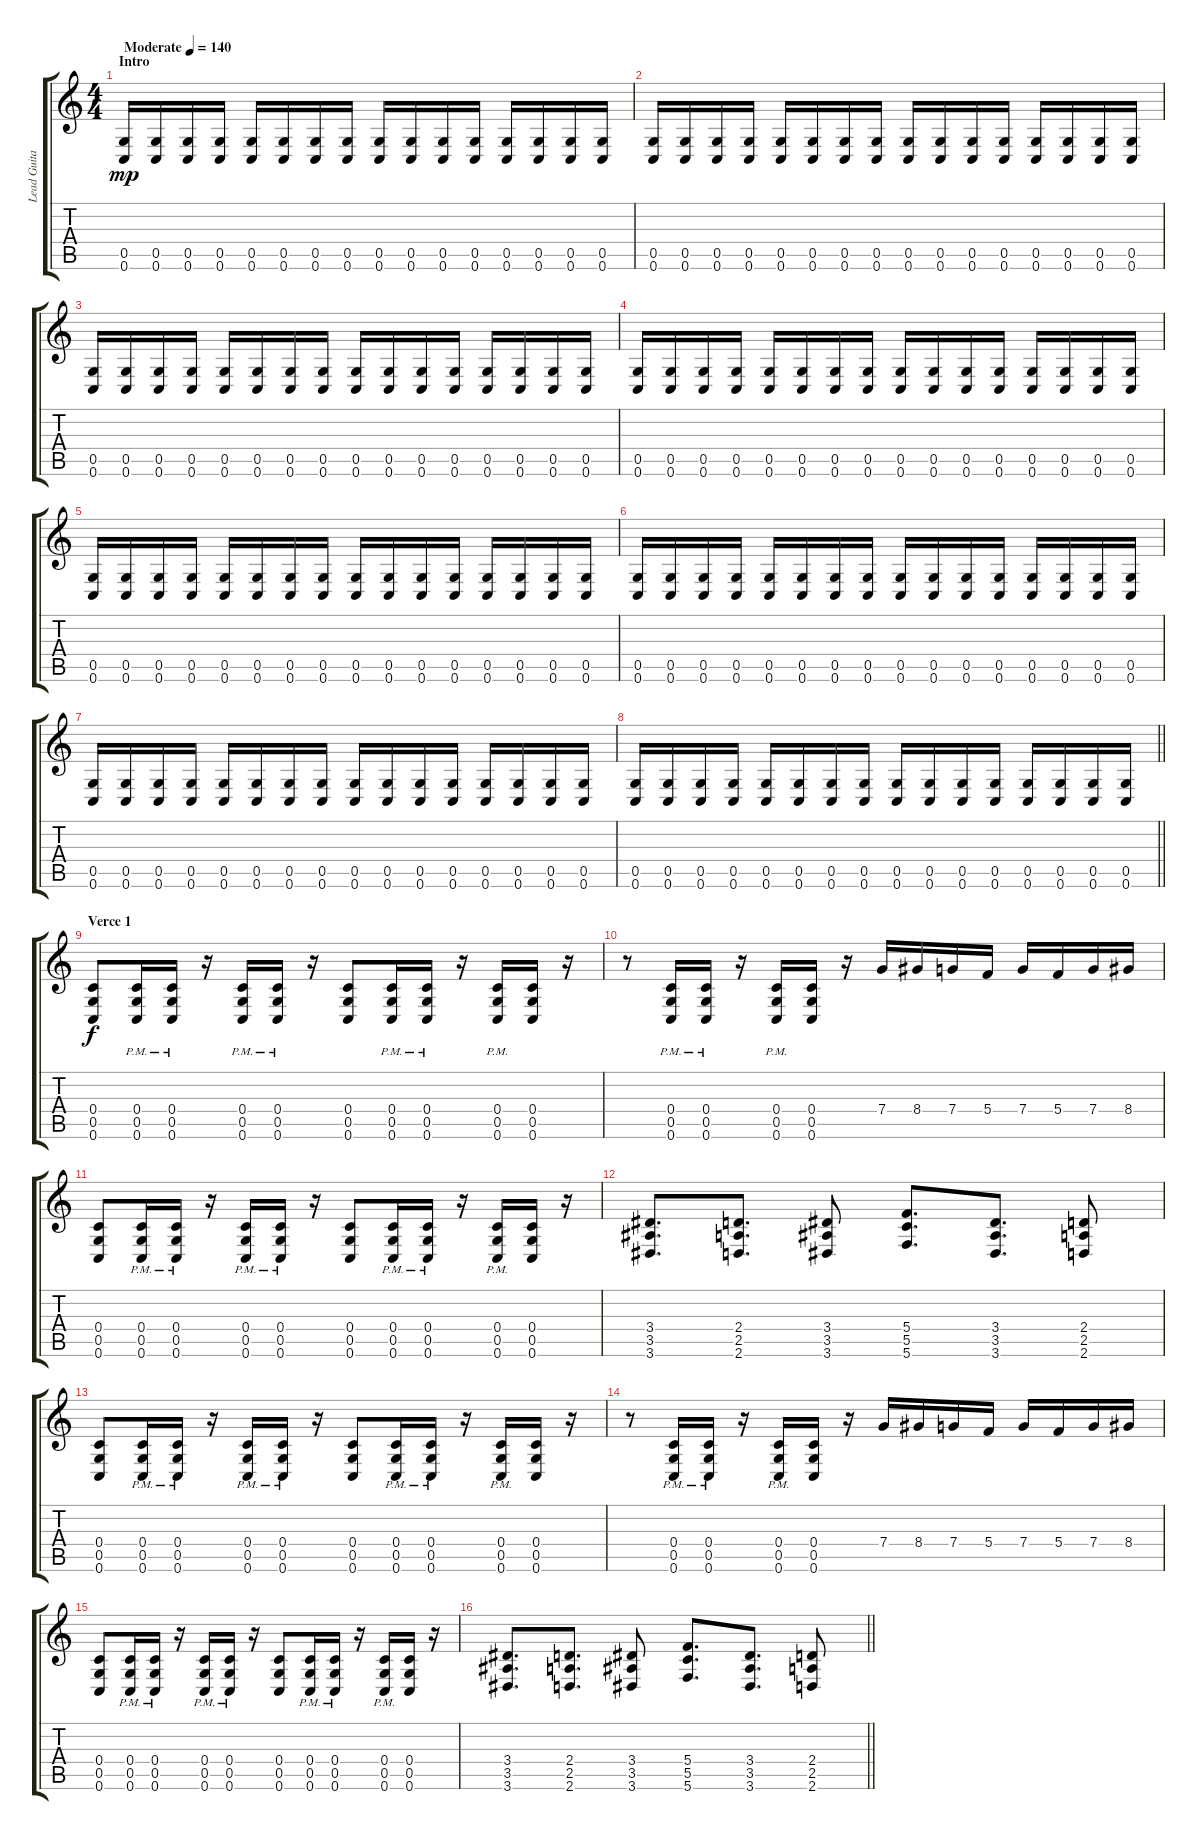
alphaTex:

\track ("Lead Guitar" "Lead Guita") {instrument overdrivenguitar}
\staff {score tabs}
\tuning (D4 A3 F3 C3 G2 C2) {hide}
\ts (4 4)
\section ("" "Intro")
\tempo (140 "Moderate")
\clef g2
\ks c
(0.5 0.6).16{dy mp instrument overdrivenguitar} (0.5 0.6).16 (0.5 0.6).16 (0.5 0.6).16 (0.5 0.6).16 (0.5 0.6).16 (0.5 0.6).16 (0.5 0.6).16 (0.5 0.6).16 (0.5 0.6).16 (0.5 0.6).16 (0.5 0.6).16 (0.5 0.6).16 (0.5 0.6).16 (0.5 0.6).16 (0.5 0.6).16 |
(0.5 0.6).16 (0.5 0.6).16 (0.5 0.6).16 (0.5 0.6).16 (0.5 0.6).16 (0.5 0.6).16 (0.5 0.6).16 (0.5 0.6).16 (0.5 0.6).16 (0.5 0.6).16 (0.5 0.6).16 (0.5 0.6).16 (0.5 0.6).16 (0.5 0.6).16 (0.5 0.6).16 (0.5 0.6).16 |
(0.5 0.6).16 (0.5 0.6).16 (0.5 0.6).16 (0.5 0.6).16 (0.5 0.6).16 (0.5 0.6).16 (0.5 0.6).16 (0.5 0.6).16 (0.5 0.6).16 (0.5 0.6).16 (0.5 0.6).16 (0.5 0.6).16 (0.5 0.6).16 (0.5 0.6).16 (0.5 0.6).16 (0.5 0.6).16 |
(0.5 0.6).16 (0.5 0.6).16 (0.5 0.6).16 (0.5 0.6).16 (0.5 0.6).16 (0.5 0.6).16 (0.5 0.6).16 (0.5 0.6).16 (0.5 0.6).16 (0.5 0.6).16 (0.5 0.6).16 (0.5 0.6).16 (0.5 0.6).16 (0.5 0.6).16 (0.5 0.6).16 (0.5 0.6).16 |
(0.5 0.6).16 (0.5 0.6).16 (0.5 0.6).16 (0.5 0.6).16 (0.5 0.6).16 (0.5 0.6).16 (0.5 0.6).16 (0.5 0.6).16 (0.5 0.6).16 (0.5 0.6).16 (0.5 0.6).16 (0.5 0.6).16 (0.5 0.6).16 (0.5 0.6).16 (0.5 0.6).16 (0.5 0.6).16 |
(0.5 0.6).16 (0.5 0.6).16 (0.5 0.6).16 (0.5 0.6).16 (0.5 0.6).16 (0.5 0.6).16 (0.5 0.6).16 (0.5 0.6).16 (0.5 0.6).16 (0.5 0.6).16 (0.5 0.6).16 (0.5 0.6).16 (0.5 0.6).16 (0.5 0.6).16 (0.5 0.6).16 (0.5 0.6).16 |
(0.5 0.6).16 (0.5 0.6).16 (0.5 0.6).16 (0.5 0.6).16 (0.5 0.6).16 (0.5 0.6).16 (0.5 0.6).16 (0.5 0.6).16 (0.5 0.6).16 (0.5 0.6).16 (0.5 0.6).16 (0.5 0.6).16 (0.5 0.6).16 (0.5 0.6).16 (0.5 0.6).16 (0.5 0.6).16 |
\barLineRight lightlight
(0.5 0.6).16 (0.5 0.6).16 (0.5 0.6).16 (0.5 0.6).16 (0.5 0.6).16 (0.5 0.6).16 (0.5 0.6).16 (0.5 0.6).16 (0.5 0.6).16 (0.5 0.6).16 (0.5 0.6).16 (0.5 0.6).16 (0.5 0.6).16 (0.5 0.6).16 (0.5 0.6).16 (0.5 0.6).16 |
\section ("" "Verce 1")
(0.4 0.5 0.6).8{dy f} (0.4{pm} 0.5{pm} 0.6{pm}).16 (0.4{pm} 0.5{pm} 0.6{pm}).16 r.16 (0.4{pm} 0.5{pm} 0.6{pm}).16 (0.4{pm} 0.5{pm} 0.6{pm}).16 r.16 (0.4 0.5 0.6).8 (0.4{pm} 0.5{pm} 0.6{pm}).16 (0.4{pm} 0.5{pm} 0.6{pm}).16 r.16 (0.4{pm} 0.5{pm} 0.6{pm}).16 (0.4 0.5 0.6).16 r.16 |
r.8 (0.4{pm} 0.5{pm} 0.6{pm}).16 (0.4{pm} 0.5{pm} 0.6{pm}).16 r.16 (0.4{pm} 0.5{pm} 0.6{pm}).16 (0.4 0.5 0.6).16 r.16 7.4.16 8.4.16 7.4.16 5.4.16 7.4.16 5.4.16 7.4.16 8.4.16 |
(0.4 0.5 0.6).8 (0.4{pm} 0.5{pm} 0.6{pm}).16 (0.4{pm} 0.5{pm} 0.6{pm}).16 r.16 (0.4{pm} 0.5{pm} 0.6{pm}).16 (0.4{pm} 0.5{pm} 0.6{pm}).16 r.16 (0.4 0.5 0.6).8 (0.4{pm} 0.5{pm} 0.6{pm}).16 (0.4{pm} 0.5{pm} 0.6{pm}).16 r.16 (0.4{pm} 0.5{pm} 0.6{pm}).16 (0.4 0.5 0.6).16 r.16 |
(3.4 3.5 3.6).8{d} (2.4 2.5 2.6).8{d} (3.4 3.5 3.6).8 (5.4 5.5 5.6).8{d} (3.4 3.5 3.6).8{d} (2.4 2.5 2.6).8 |
(0.4 0.5 0.6).8 (0.4{pm} 0.5{pm} 0.6{pm}).16 (0.4{pm} 0.5{pm} 0.6{pm}).16 r.16 (0.4{pm} 0.5{pm} 0.6{pm}).16 (0.4{pm} 0.5{pm} 0.6{pm}).16 r.16 (0.4 0.5 0.6).8 (0.4{pm} 0.5{pm} 0.6{pm}).16 (0.4{pm} 0.5{pm} 0.6{pm}).16 r.16 (0.4{pm} 0.5{pm} 0.6{pm}).16 (0.4 0.5 0.6).16 r.16 |
r.8 (0.4{pm} 0.5{pm} 0.6{pm}).16 (0.4{pm} 0.5{pm} 0.6{pm}).16 r.16 (0.4{pm} 0.5{pm} 0.6{pm}).16 (0.4 0.5 0.6).16 r.16 7.4.16 8.4.16 7.4.16 5.4.16 7.4.16 5.4.16 7.4.16 8.4.16 |
(0.4 0.5 0.6).8 (0.4{pm} 0.5{pm} 0.6{pm}).16 (0.4{pm} 0.5{pm} 0.6{pm}).16 r.16 (0.4{pm} 0.5{pm} 0.6{pm}).16 (0.4{pm} 0.5{pm} 0.6{pm}).16 r.16 (0.4 0.5 0.6).8 (0.4{pm} 0.5{pm} 0.6{pm}).16 (0.4{pm} 0.5{pm} 0.6{pm}).16 r.16 (0.4{pm} 0.5{pm} 0.6{pm}).16 (0.4 0.5 0.6).16 r.16 |
\barLineRight lightlight
(3.4 3.5 3.6).8{d} (2.4 2.5 2.6).8{d} (3.4 3.5 3.6).8 (5.4 5.5 5.6).8{d} (3.4 3.5 3.6).8{d} (2.4 2.5 2.6).8
